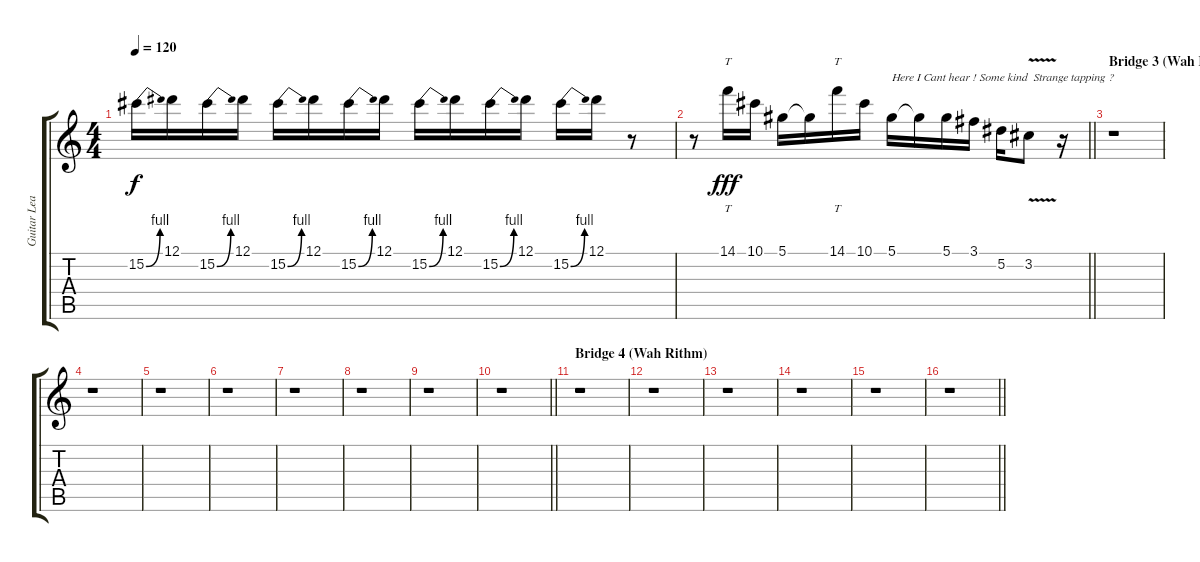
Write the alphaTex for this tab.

\track ("Guitar Lead 1" "Guitar Lea") {instrument distortionguitar}
\staff {score tabs}
\tuning (Eb4 Bb3 Gb3 Db3 Ab2 Eb2) {hide}
\ts (4 4)
\tempo 120
\clef g2
\ks c
15.2{be (bend 0 0 60 4)}.16{dy f} 12.1.16 15.2{be (bend 0 0 60 4)}.16 12.1.16 15.2{be (bend 0 0 60 4)}.16 12.1.16 15.2{be (bend 0 0 60 4)}.16 12.1.16 15.2{be (bend 0 0 60 4)}.16 12.1.16 15.2{be (bend 0 0 60 4)}.16 12.1.16 15.2{be (bend 0 0 60 4)}.16 12.1.16 r.8 |
\barLineRight lightlight
r.8 14.1.16{tt dy fff} 10.1.16 5.1.16 5.1{t}.16 14.1.16{tt} 10.1.16 5.1.16{txt "Here I Cant hear ! Some kind  Strange tapping ?"} 5.1{t}.16 5.1.16 3.1.16 5.2.16 3.2{v}.8 r.16 |
\section ("" "Bridge 3 (Wah Rithm)")
r.1 |
r.1 |
r.1 |
r.1 |
r.1 |
r.1 |
r.1 |
\barLineRight lightlight
r.1 |
\section ("" "Bridge 4 (Wah Rithm)")
r.1 |
r.1 |
r.1 |
r.1 |
r.1 |
\barLineRight lightlight
r.1
